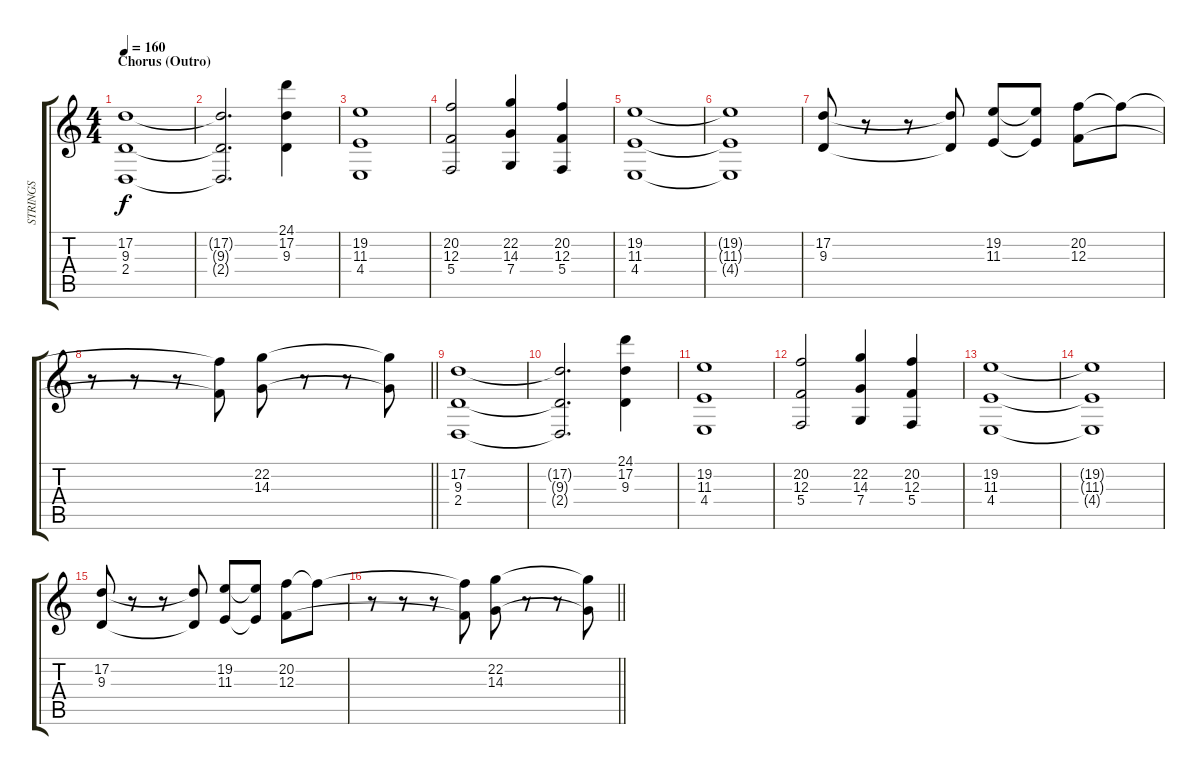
\track ("STRINGS" "STRINGS") {instrument stringensemble1}
\staff {score tabs}
\tuning (D4 A3 F3 C3 G2 D2) {hide}
\ts (4 4)
\section ("" "Chorus (Outro)")
\tempo 160
\clef g2
\ks c
(17.2 9.3 2.4).1{dy f} |
(17.2{t} 9.3{t} 2.4{t}).2{d} (24.1 17.2 9.3).4 |
(19.2 11.3 4.4).1 |
(20.2 12.3 5.4).2 (22.2 14.3 7.4).4 (20.2 12.3 5.4).4 |
(19.2 11.3 4.4).1 |
(19.2{t} 11.3{t} 4.4{t}).1 |
(17.2 9.3).8 r.8 r.8 (17.2{t} 9.3{t}).8 (19.2 11.3).8 (19.2{t} 11.3{t}).8 (20.2 12.3).8 20.2{t}.8 |
\barLineRight lightlight
r.8 r.8 r.8 (20.2{t} 12.3{t}).8 (22.2 14.3).8 r.8 r.8 (22.2{t} 14.3{t}).8 |
(17.2 9.3 2.4).1 |
(17.2{t} 9.3{t} 2.4{t}).2{d} (24.1 17.2 9.3).4 |
(19.2 11.3 4.4).1 |
(20.2 12.3 5.4).2 (22.2 14.3 7.4).4 (20.2 12.3 5.4).4 |
(19.2 11.3 4.4).1 |
(19.2{t} 11.3{t} 4.4{t}).1 |
(17.2 9.3).8 r.8 r.8 (17.2{t} 9.3{t}).8 (19.2 11.3).8 (19.2{t} 11.3{t}).8 (20.2 12.3).8 20.2{t}.8 |
\barLineRight lightlight
r.8 r.8 r.8 (20.2{t} 12.3{t}).8 (22.2 14.3).8 r.8 r.8 (22.2{t} 14.3{t}).8
